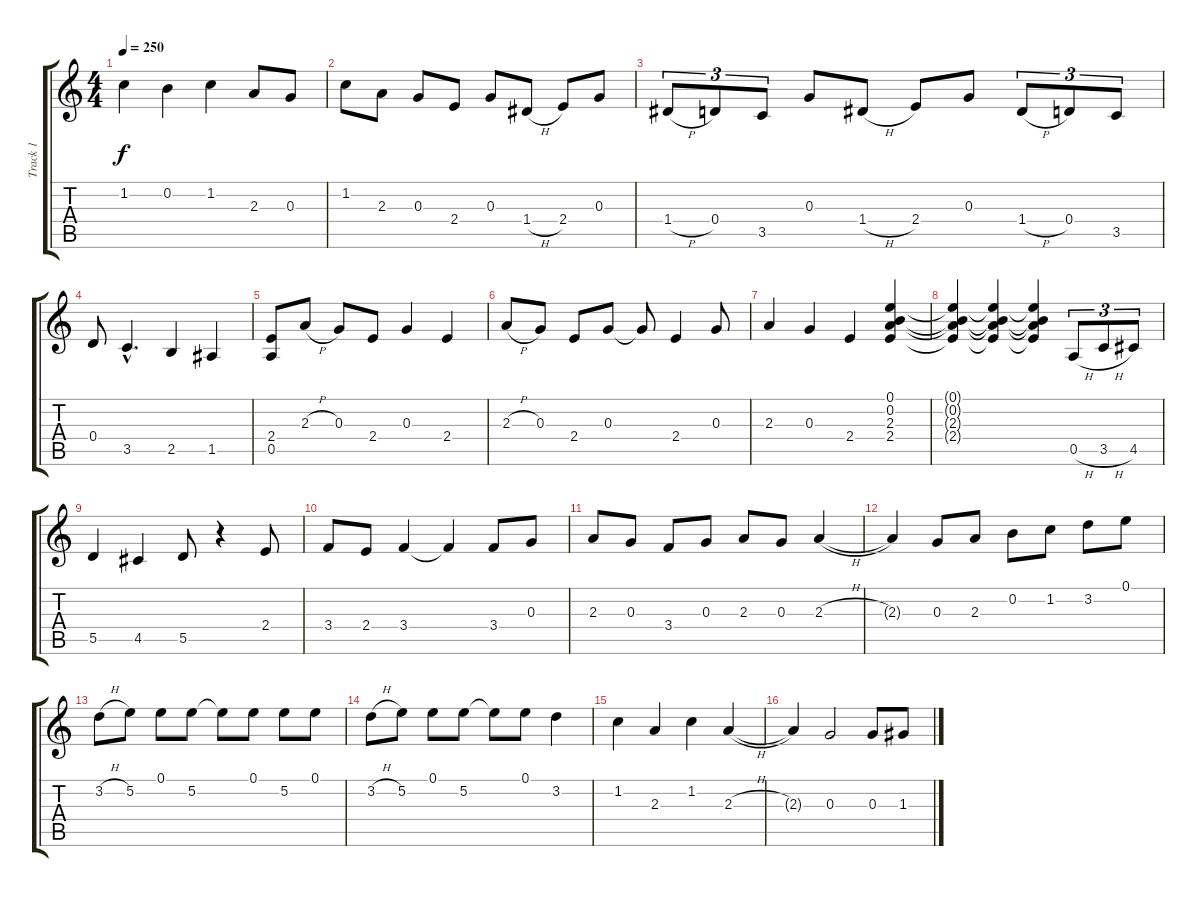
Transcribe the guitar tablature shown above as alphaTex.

\track ("Track 1" "Track 1") {instrument acousticguitarsteel}
\staff {score tabs}
\tuning (E4 B3 G3 D3 A2 E2) {hide}
\ts (4 4)
\tempo 250
\clef g2
\ks c
1.2.4{dy f} 0.2.4 1.2.4 2.3.8 0.3.8 |
1.2.8 2.3.8 0.3.8 2.4.8 0.3.8 1.4{h}.8 2.4.8 0.3.8 |
1.4{h}.8{tu (3 2)} 0.4.8{tu (3 2)} 3.5.8{tu (3 2)} 0.3.8 1.4{h}.8 2.4.8 0.3.8 1.4{h}.8{tu (3 2)} 0.4.8{tu (3 2)} 3.5.8{tu (3 2)} |
0.4.8 3.5{hac}.4{d} 2.5.4 1.5.4 |
(2.4 0.5).8 2.3{h}.8 0.3.8 2.4.8 0.3.4 2.4.4 |
2.3{h}.8 0.3.8 2.4.8 0.3.8 0.3{t}.8 2.4.4 0.3.8 |
2.3.4 0.3.4 2.4.4 (0.1 0.2 2.3 2.4).4 |
(0.1{t} 0.2{t} 2.3{t} 2.4{t}).4 (0.1{t} 0.2{t} 2.3{t} 2.4{t}).4 (0.1{t} 0.2{t} 2.3{t} 2.4{t}).4 0.5{h}.8{tu (3 2)} 3.5{h}.8{tu (3 2)} 4.5.8{tu (3 2)} |
5.5.4 4.5.4 5.5.8 r.4 2.4.8 |
3.4.8 2.4.8 3.4.4 3.4{t}.4 3.4.8 0.3.8 |
2.3.8 0.3.8 3.4.8 0.3.8 2.3.8 0.3.8 2.3{h}.4 |
2.3{t}.4 0.3.8 2.3.8 0.2.8 1.2.8 3.2.8 0.1.8 |
3.2{h}.8 5.2.8 0.1.8 5.2.8 5.2{t}.8 0.1.8 5.2.8 0.1.8 |
3.2{h}.8 5.2.8 0.1.8 5.2.8 5.2{t}.8 0.1.8 3.2.4 |
1.2.4 2.3.4 1.2.4 2.3{h}.4 |
2.3{t}.4 0.3.2 0.3.8 1.3.8
